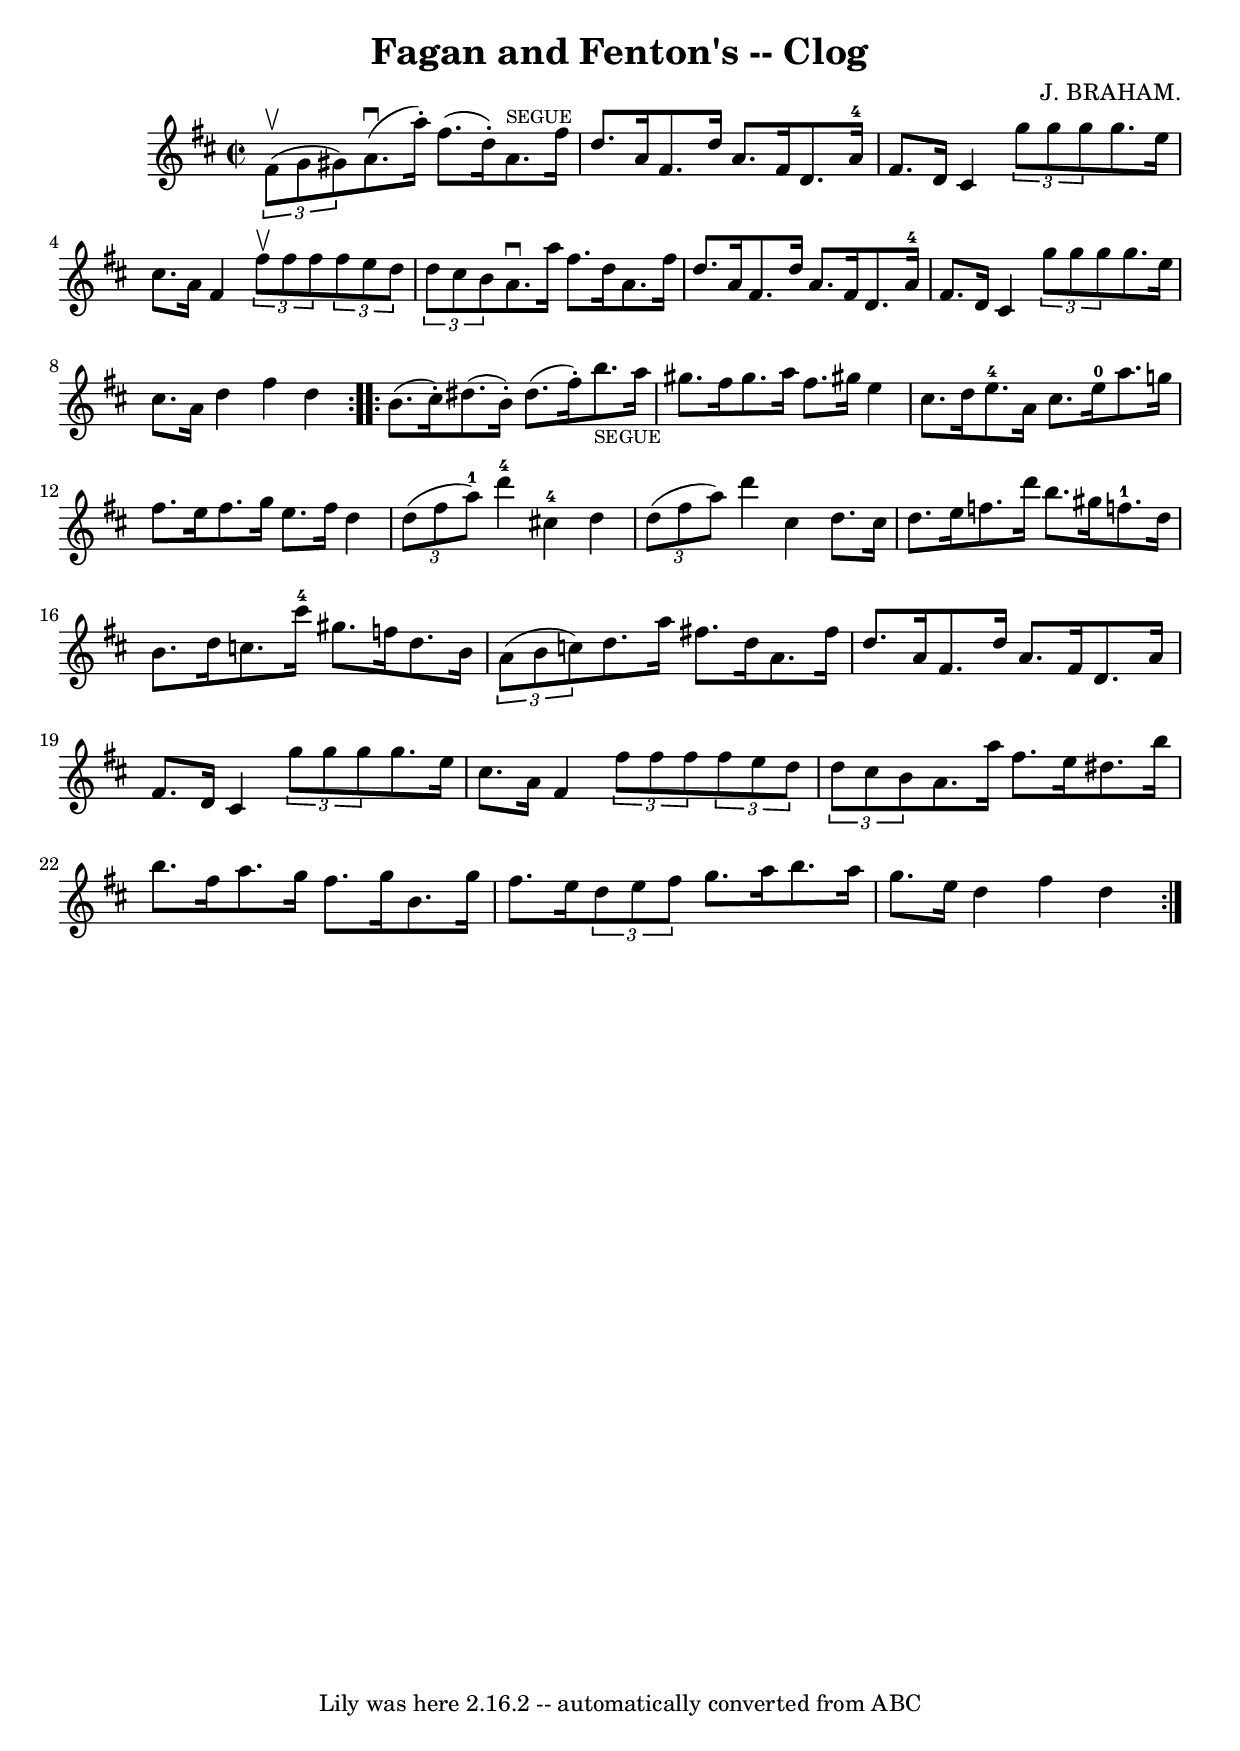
\version "2.7.40"
\include "Mammoth.ily"
\header {
	%% book = "Ryan's Mammoth Collection"
	composer = "J. BRAHAM."
	crossRefNumber = "1"
	footnotes = "\\\\160 955"
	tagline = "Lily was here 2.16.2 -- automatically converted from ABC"
	title = "Fagan and Fenton's -- Clog"
}
voicedefault =  {
\set Score.defaultBarType = "empty"

\repeat volta 2 {
\override Staff.TimeSignature #'style = #'C
 \time 2/2 \key d \major   \times 2/3 { fis'8^\upbow(g'8 gis'8) }   
|
 a'8.^\downbow(a''16 -.) fis''8. (d''16 -.) a'8. 
^\segue fis''16 d''8. a'16    |
 fis'8. d''16 a'8.    
fis'16 d'8. a'16-4 fis'8. d'16    |
 cis'4    
\times 2/3 { g''8 g''8 g''8  } g''8. e''16 cis''8. a'16    
|
 fis'4    \times 2/3 { fis''8^\upbow fis''8 fis''8  }   
\times 2/3 { fis''8 e''8 d''8  }   \times 2/3 { d''8 cis''8 b'8 
 }   |
 a'8.^\downbow a''16 fis''8. d''16 a'8. fis''16 
 d''8. a'16    |
 fis'8. d''16 a'8. fis'16 d'8.    
a'16-4 fis'8. d'16    |
 cis'4    \times 2/3 { g''8 g''8   
 g''8  } g''8. e''16 cis''8. a'16    |
 d''4 fis''4    
d''4  }     \repeat volta 2 { b'8. (cis''16 -.) |
 dis''8. (
b'16 -.) dis''8. (fis''16 -.) b''8._\segue a''16 gis''8.    
fis''16    |
 gis''8. a''16 fis''8. gis''!16 e''4    
cis''8. d''16    |
 e''8.-4 a'16 cis''8. e''16-0   
a''8. g''!16 fis''8. e''16    |
 fis''8. g''16 e''8.    
fis''16 d''4    \times 2/3 { d''8 (fis''8 a''8-1) }   |
  
 d'''4-4 cis''!4-4 d''4    \times 2/3 { d''8 (fis''8 a''8 
) }   |
 d'''4 cis''4 d''8. cis''16 d''8. e''16    
|
 f''8. d'''16 b''8. gis''16 f''!8.-1 d''16    
b'8. d''16    |
 c''8. cis'''16-4 gis''8. f''16 d''8.  
 b'16    \times 2/3 { a'8 (b'8 c''!8) }   |
 d''8.    
a''16 fis''!8. d''16 a'8. fis''16 d''8. a'16    |
   
fis'8. d''16 a'8. fis'16 d'8. a'16 fis'8. d'16    |
 
 cis'4    \times 2/3 { g''8 g''8 g''8  } g''8. e''16 cis''8.   
 a'16    |
 fis'4    \times 2/3 { fis''8 fis''8 fis''8  }   
\times 2/3 { fis''8 e''8 d''8  }   \times 2/3 { d''8 cis''8 b'8 
 }   |
 a'8. a''16 fis''8. e''16 dis''8. b''16    
b''8. fis''16    |
 a''8. g''16 fis''8. g''16 b'8.    
g''16 fis''8. e''16    |
   \times 2/3 { d''8 e''8 fis''8  
} g''8. a''16 b''8. a''16 g''8. e''16    |
 d''4    
fis''4 d''4  }   
}

\score{
    <<

	\context Staff="default"
	{
	    \voicedefault 
	}

    >>
	\layout {
	}
	\midi {}
}
